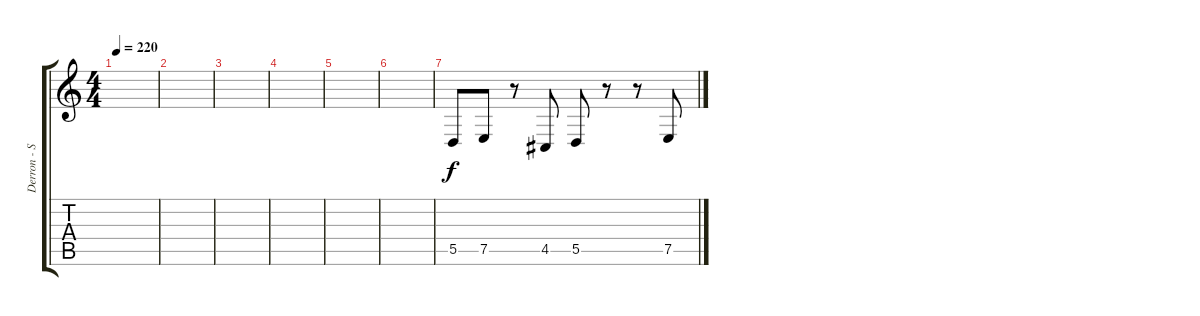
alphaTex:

\track ("Derron - Sax" "Derron - S") {instrument tenorsax}
\staff {score tabs}
\tuning (E4 B3 G3 D3 A2 E2) {hide}
\ts (4 4)
\tempo 220
\clef g2
\ks c
|
|
|
|
|
|
5.5.8 7.5.8 r.8 4.5.8 5.5.8 r.8 r.8 7.5.8
